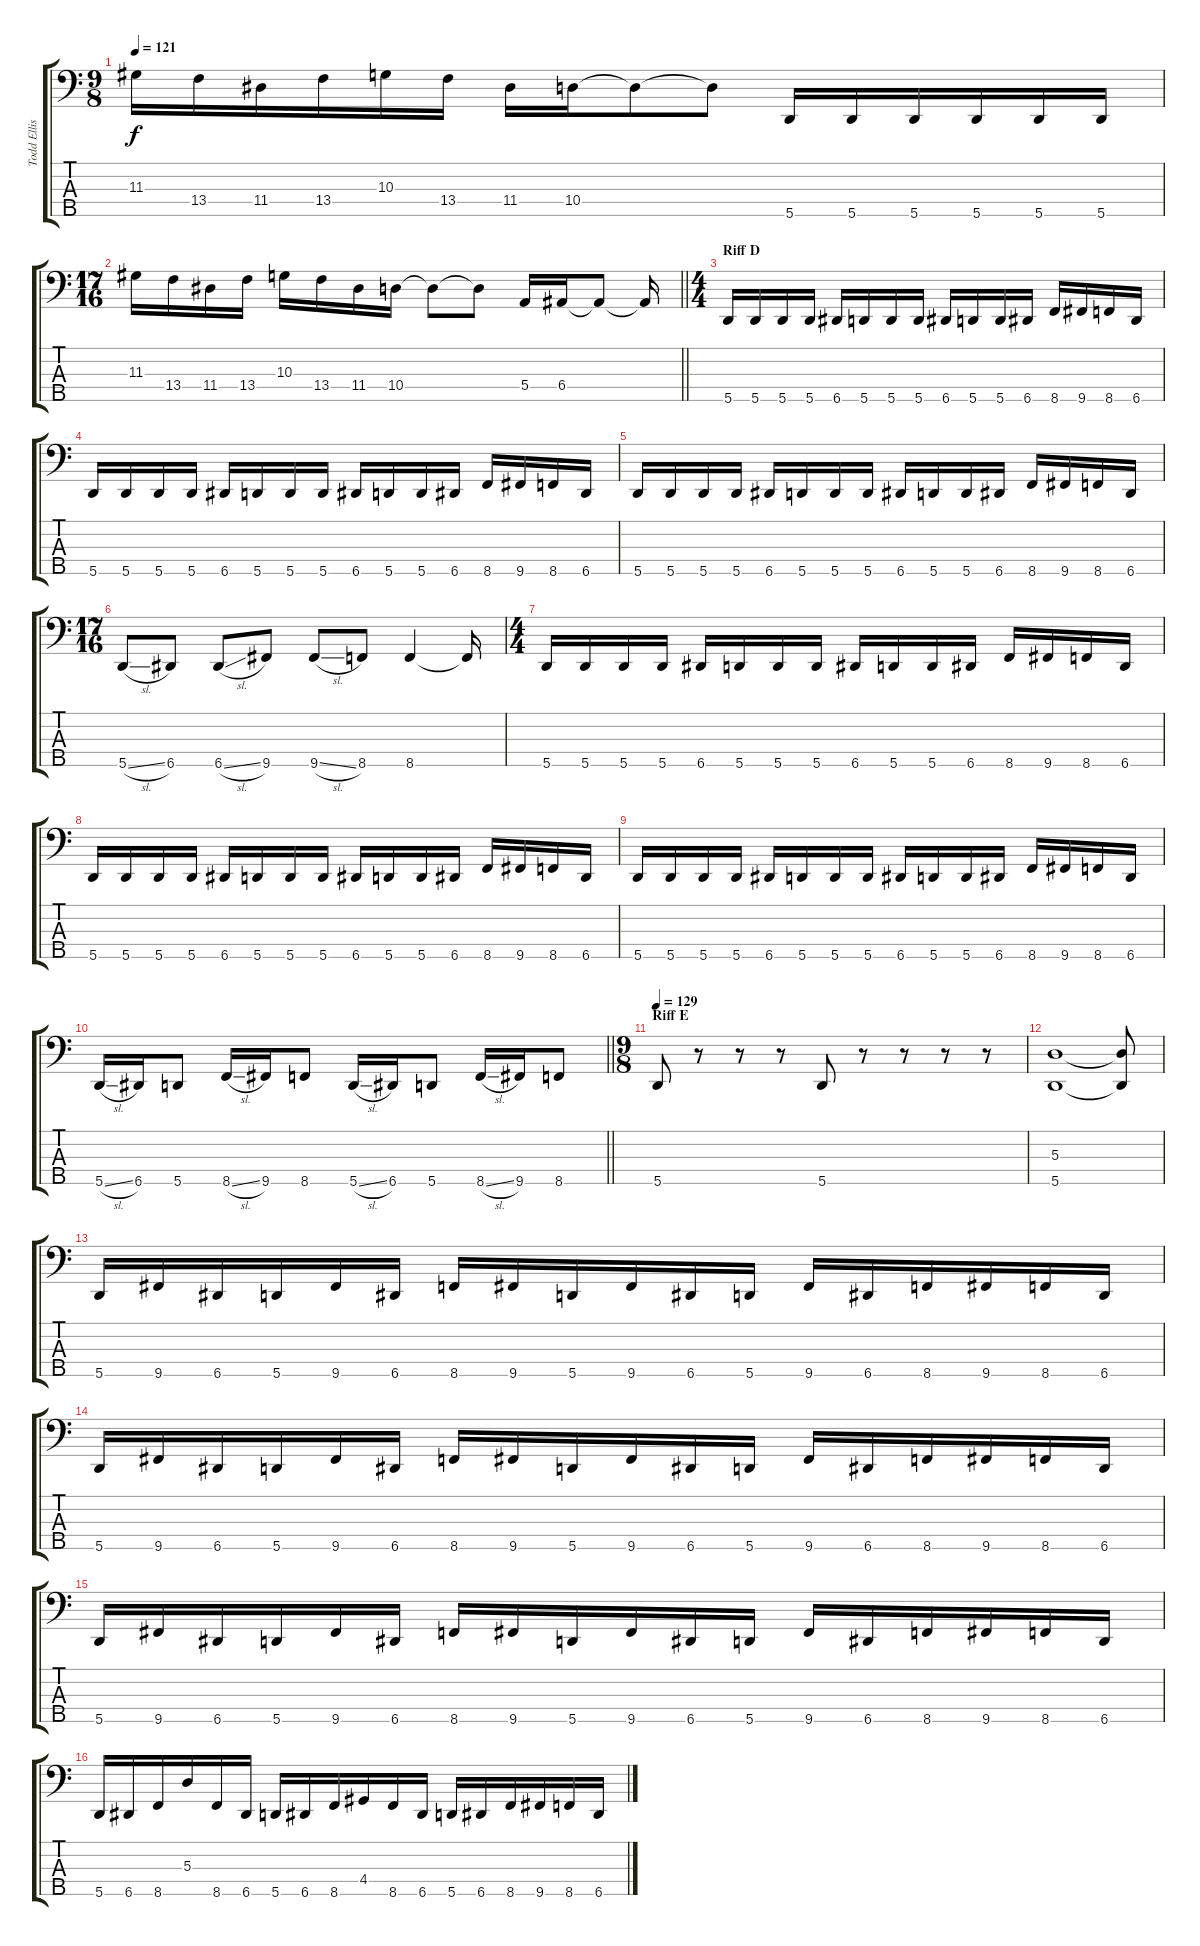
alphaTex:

\track ("Todd Ellis" "Todd Ellis") {instrument electricbassfinger}
\staff {score tabs}
\tuning (G2 D2 A1 E1 A0) {hide}
\ts (9 8)
\tempo 121
\clef f4
\ks c
11.3.16{dy f} 13.4.16 11.4.16 13.4.16 10.3.16 13.4.16 11.4.16 10.4.16 10.4{t}.8 10.4{t}.8 5.5.16 5.5.16 5.5.16 5.5.16 5.5.16 5.5.16 |
\ts (17 16)
\barLineRight lightlight
11.3.16 13.4.16 11.4.16 13.4.16 10.3.16 13.4.16 11.4.16 10.4.16 10.4{t}.8 10.4{t}.8 5.4.16 6.4.16 6.4{t}.8 6.4{t}.16 |
\ts (4 4)
\section ("" "Riff D")
5.5.16 5.5.16 5.5.16 5.5.16 6.5.16 5.5.16 5.5.16 5.5.16 6.5.16 5.5.16 5.5.16 6.5.16 8.5.16 9.5.16 8.5.16 6.5.16 |
5.5.16 5.5.16 5.5.16 5.5.16 6.5.16 5.5.16 5.5.16 5.5.16 6.5.16 5.5.16 5.5.16 6.5.16 8.5.16 9.5.16 8.5.16 6.5.16 |
5.5.16 5.5.16 5.5.16 5.5.16 6.5.16 5.5.16 5.5.16 5.5.16 6.5.16 5.5.16 5.5.16 6.5.16 8.5.16 9.5.16 8.5.16 6.5.16 |
\ts (17 16)
5.5{sl}.8 6.5.8 6.5{sl}.8 9.5.8 9.5{sl}.8 8.5.8 8.5.4 8.5{t}.16 |
\ts (4 4)
5.5.16 5.5.16 5.5.16 5.5.16 6.5.16 5.5.16 5.5.16 5.5.16 6.5.16 5.5.16 5.5.16 6.5.16 8.5.16 9.5.16 8.5.16 6.5.16 |
5.5.16 5.5.16 5.5.16 5.5.16 6.5.16 5.5.16 5.5.16 5.5.16 6.5.16 5.5.16 5.5.16 6.5.16 8.5.16 9.5.16 8.5.16 6.5.16 |
5.5.16 5.5.16 5.5.16 5.5.16 6.5.16 5.5.16 5.5.16 5.5.16 6.5.16 5.5.16 5.5.16 6.5.16 8.5.16 9.5.16 8.5.16 6.5.16 |
\barLineRight lightlight
5.5{sl}.16 6.5.16 5.5.8 8.5{sl}.16 9.5.16 8.5.8 5.5{sl}.16 6.5.16 5.5.8 8.5{sl}.16 9.5.16 8.5.8 |
\ts (9 8)
\section ("" "Riff E")
\tempo 129
5.5.8 r.8 r.8 r.8 5.5.8 r.8 r.8 r.8 r.8 |
(5.3 5.5).1 (5.3{t} 5.5{t}).8 |
5.5.16 9.5.16 6.5.16 5.5.16 9.5.16 6.5.16 8.5.16 9.5.16 5.5.16 9.5.16 6.5.16 5.5.16 9.5.16 6.5.16 8.5.16 9.5.16 8.5.16 6.5.16 |
5.5.16 9.5.16 6.5.16 5.5.16 9.5.16 6.5.16 8.5.16 9.5.16 5.5.16 9.5.16 6.5.16 5.5.16 9.5.16 6.5.16 8.5.16 9.5.16 8.5.16 6.5.16 |
5.5.16 9.5.16 6.5.16 5.5.16 9.5.16 6.5.16 8.5.16 9.5.16 5.5.16 9.5.16 6.5.16 5.5.16 9.5.16 6.5.16 8.5.16 9.5.16 8.5.16 6.5.16 |
5.5.16 6.5.16 8.5.16 5.3.16 8.5.16 6.5.16 5.5.16 6.5.16 8.5.16 4.4.16 8.5.16 6.5.16 5.5.16 6.5.16 8.5.16 9.5.16 8.5.16 6.5.16
